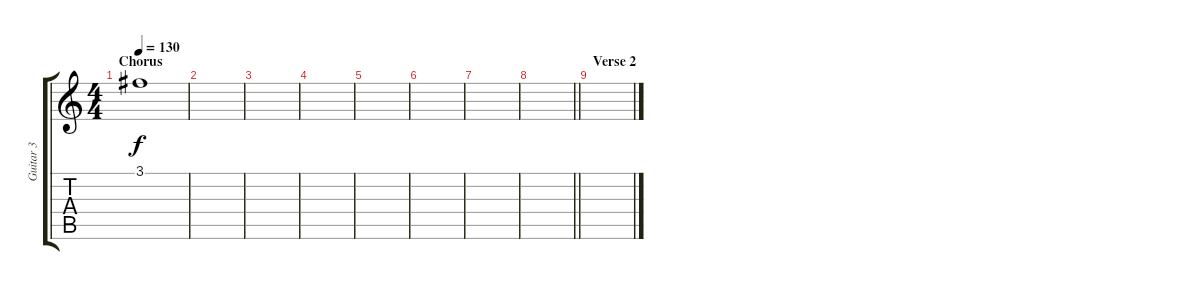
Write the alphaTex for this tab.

\track ("Guitar 3" "Guitar 3") {instrument electricguitarjazz}
\staff {score tabs}
\tuning (Eb4 Bb3 Gb3 Db3 Ab2 Eb2) {hide}
\ts (4 4)
\section ("" "Chorus")
\tempo 130
\clef g2
\ks c
3.1.1{dy f} |
|
|
|
|
|
|
\barLineRight lightlight
|
\section ("" "Verse 2")
